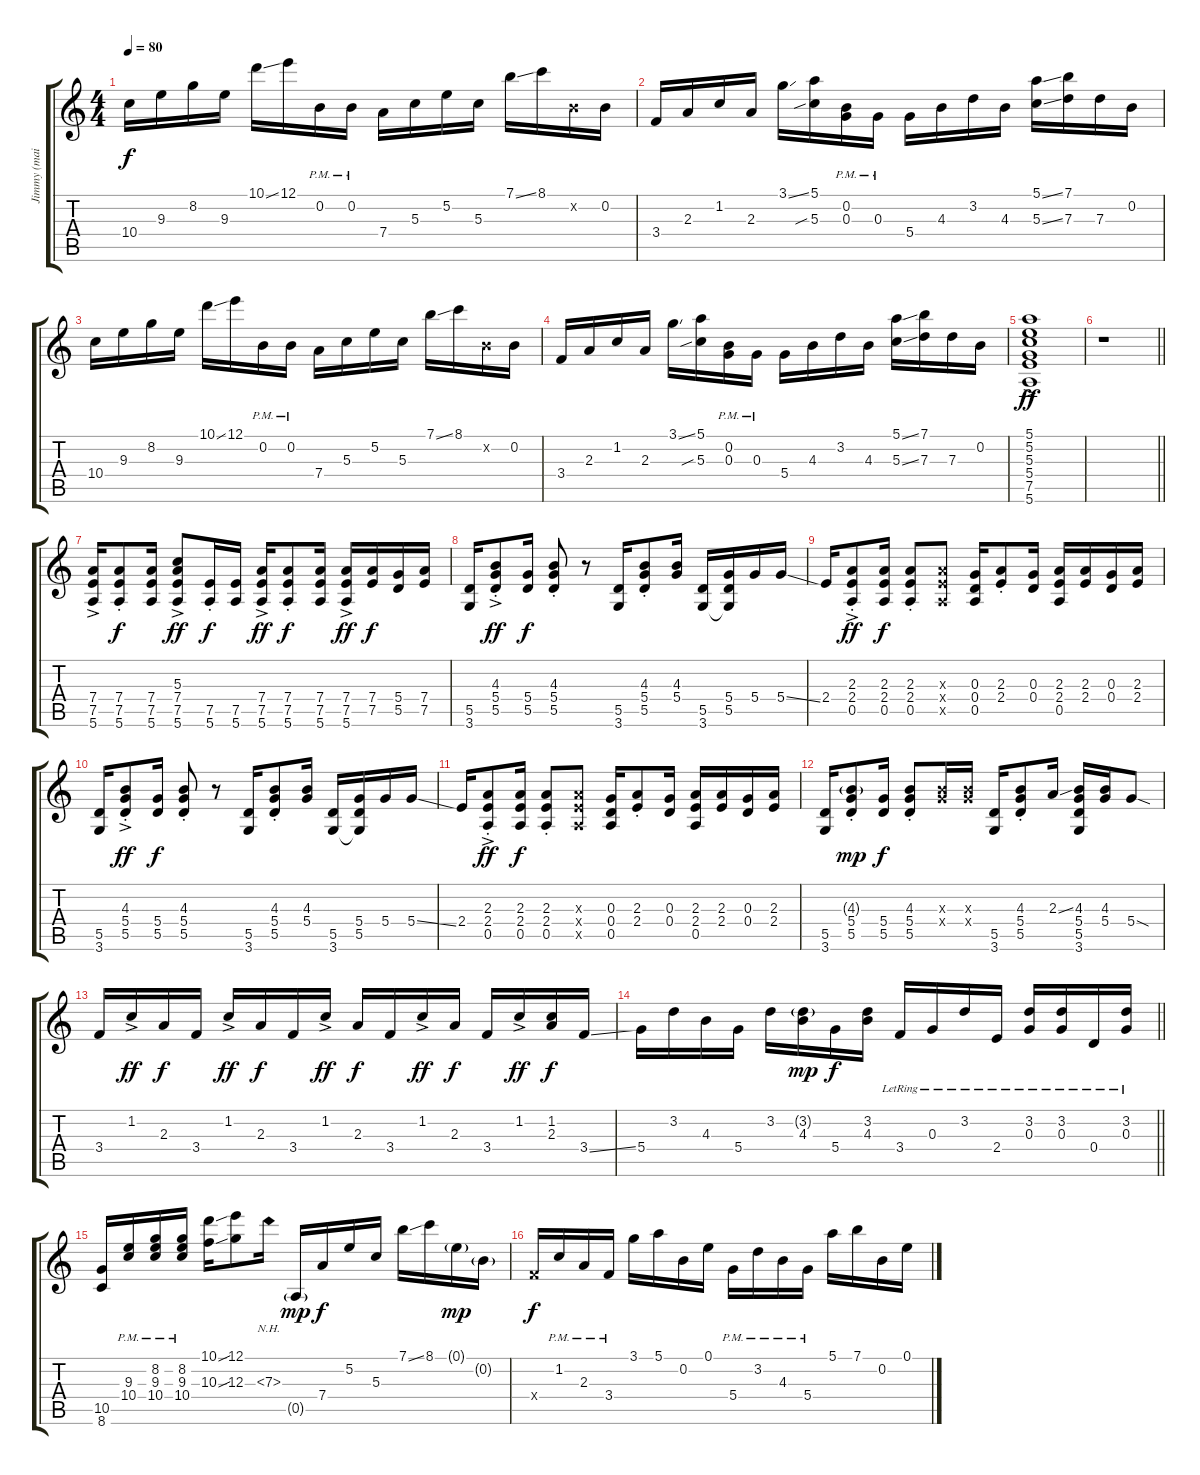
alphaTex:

\track ("Jimmy (main riff) electric " "Jimmy (mai") {instrument electricguitarmuted}
\staff {score tabs}
\tuning (E4 B3 G3 D3 A2 E2) {hide}
\ts (4 4)
\tempo 80
\clef g2
\ks c
10.4.16{dy f} 9.3.16 8.2.16 9.3.16 10.1{ss}.16 12.1.16 0.2{pm}.16 0.2{pm}.16 7.4.16 5.3.16 5.2.16 5.3.16 7.1{ss}.16 8.1.16 0.2{x}.16 0.2.16 |
3.4.16 2.3.16 1.2.16 2.3.16 3.1{ss}.16 (5.1 5.3{sib}).16 (0.2{pm} 0.3{pm}).16 0.3{pm}.16 5.4.16 4.3.16 3.2.16 4.3.16 (5.1{ss} 5.3{ss}).16 (7.1 7.3).16 7.3.16 0.2.16 |
10.4.16 9.3.16 8.2.16 9.3.16 10.1{ss}.16 12.1.16 0.2{pm}.16 0.2{pm}.16 7.4.16 5.3.16 5.2.16 5.3.16 7.1{ss}.16 8.1.16 0.2{x}.16 0.2.16 |
3.4.16 2.3.16 1.2.16 2.3.16 3.1{ss}.16 (5.1 5.3{sib}).16 (0.2{pm} 0.3{pm}).16 0.3{pm}.16 5.4.16 4.3.16 3.2.16 4.3.16 (5.1{ss} 5.3{ss}).16 (7.1 7.3).16 7.3.16 0.2.16 |
(5.1{ac} 5.2{ac} 5.3{ac} 5.4{ac} 7.5{ac} 5.6{ac}).1{dy ff} |
\barLineRight lightlight
r.1 |
(7.4{ac} 7.5{ac} 5.6{ac}).16 (7.4{st} 7.5{st} 5.6{st}).8{dy f} (7.4 7.5 5.6).16 (5.3 7.4{ac} 7.5{ac} 5.6{ac}).8{dy ff} (7.5{st} 5.6{st}).16{dy f} (7.5 5.6).16 (7.4{ac} 7.5{ac} 5.6{ac}).16{dy ff} (7.4{st} 7.5{st} 5.6{st}).8{dy f} (7.4 7.5 5.6).16 (7.4{ac} 7.5{ac} 5.6{ac}).16{dy ff} (7.4 7.5).16{dy f} (5.4 5.5).16 (7.4 7.5).16 |
(5.5 3.6).16 (4.3{st} 5.4{ac st} 5.5{ac st}).8{dy ff} (5.4 5.5).16{dy f} (4.3{st} 5.4{st} 5.5{st}).8 r.8 (5.5 3.6).16 (4.3{st} 5.4{st} 5.5{st}).8 (4.3 5.4).16 (5.5 3.6).16 (5.4 5.5 3.6{t}).16 5.4.16 5.4{ss}.16 |
2.4.16 (2.3{ac st} 2.4{ac st} 0.5{ac st}).8{dy ff} (2.3 2.4 0.5).16{dy f} (2.3{st} 2.4{st} 0.5{st}).8 (2.3{x} 2.4{x} 0.5{x}).8 (0.3 0.4 0.5).16 (2.3{st} 2.4{st}).8 (0.3 0.4).16 (2.3 2.4 0.5).16 (2.3 2.4).16 (0.3 0.4).16 (2.3 2.4).16 |
(5.5 3.6).16 (4.3{st} 5.4{ac st} 5.5{ac st}).8{dy ff} (5.4 5.5).16{dy f} (4.3{st} 5.4{st} 5.5{st}).8 r.8 (5.5 3.6).16 (4.3{st} 5.4{st} 5.5{st}).8 (4.3 5.4).16 (5.5 3.6).16 (5.4 5.5 3.6{t}).16 5.4.16 5.4{ss}.16 |
2.4.16 (2.3{ac st} 2.4{ac st} 0.5{ac st}).8{dy ff} (2.3 2.4 0.5).16{dy f} (2.3{st} 2.4{st} 0.5{st}).8 (2.3{x} 2.4{x} 0.5{x}).8 (0.3 0.4 0.5).16 (2.3{st} 2.4{st}).8 (0.3 0.4).16 (2.3 2.4 0.5).16 (2.3 2.4).16 (0.3 0.4).16 (2.3 2.4).16 |
(5.5 3.6).16 (4.3{g st} 5.4{st} 5.5{st}).8{dy mp} (5.4 5.5).16{dy f} (4.3{st} 5.4{st} 5.5{st}).8 (4.3{x} 5.4{x}).16 (4.3{x} 5.4{x}).16 (5.5 3.6).16 (4.3{st} 5.4{st} 5.5{st}).8 2.3{ss}.16 (4.3 5.4 5.5 3.6).16 (4.3 5.4).16 5.4{sod}.8 |
3.4.16 1.2{ac}.16{dy ff} 2.3.16{dy f} 3.4.16 1.2{ac}.16{dy ff} 2.3.16{dy f} 3.4.16 1.2{ac}.16{dy ff} 2.3.16{dy f} 3.4.16 1.2{ac}.16{dy ff} 2.3.16{dy f} 3.4.16 1.2{ac}.16{dy ff} (1.2 2.3).16{dy f} 3.4{ss}.16 |
\barLineRight lightlight
5.4.16 3.2.16 4.3.16 5.4.16 3.2.16 (3.2{g} 4.3).16{dy mp} 5.4.16{dy f} (3.2 4.3).16 3.4{lr}.16 0.3{lr}.16 3.2{lr}.16 2.4{lr}.16 (3.2{lr} 0.3{lr}).16 (3.2{lr} 0.3{lr}).16 0.4{lr}.16 (3.2{lr} 0.3{lr}).16 |
(10.5 8.6).16 (9.3{pm} 10.4{pm}).16 (8.2{pm} 9.3{pm} 10.4{pm}).16 (8.2{pm} 9.3{pm} 10.4{pm}).16 (10.1{sou} 10.3{sou}).16 (12.1 12.3).8 7.3{nh}.16 0.5{g}.16{dy mp} 7.4.16{dy f} 5.2.16 5.3.16 7.1{ss}.16 8.1.16 0.1{g}.16{dy mp} 0.2{g}.16 |
3.4{x}.16{dy f} 1.2{pm}.16 2.3{pm}.16 3.4{pm}.16 3.1.16 5.1.16 0.2.16 0.1.16 5.4{pm}.16 3.2{pm}.16 4.3{pm}.16 5.4{pm}.16 5.1.16 7.1.16 0.2.16 0.1.16
